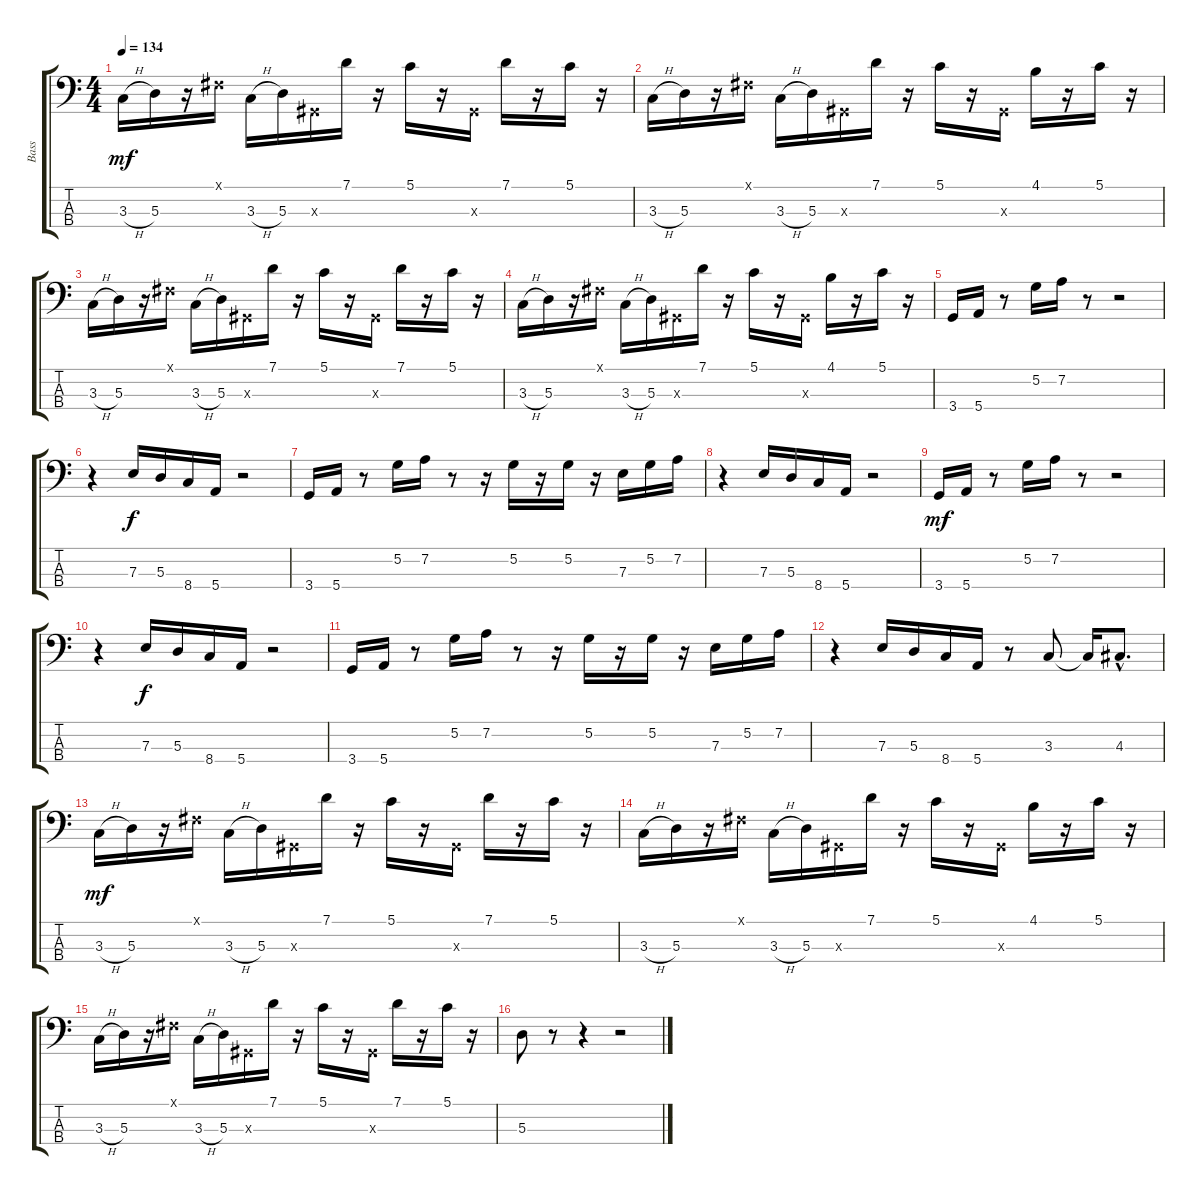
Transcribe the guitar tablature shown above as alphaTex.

\track ("Bass" "Bass") {instrument slapbass1}
\staff {score tabs}
\tuning (G2 D2 A1 E1) {hide}
\ts (4 4)
\tempo 134
\clef f4
\ks c
3.3{h}.16{dy mf} 5.3.16 r.16 -1.1{x}.16 3.3{h}.16 5.3.16 -1.3{x}.16 7.1.16 r.16 5.1.16 r.16 -1.3{x}.16 7.1.16 r.16 5.1.16 r.16 |
3.3{h}.16 5.3.16 r.16 -1.1{x}.16 3.3{h}.16 5.3.16 -1.3{x}.16 7.1.16 r.16 5.1.16 r.16 -1.3{x}.16 4.1.16 r.16 5.1.16 r.16 |
3.3{h}.16 5.3.16 r.16 -1.1{x}.16 3.3{h}.16 5.3.16 -1.3{x}.16 7.1.16 r.16 5.1.16 r.16 -1.3{x}.16 7.1.16 r.16 5.1.16 r.16 |
3.3{h}.16 5.3.16 r.16 -1.1{x}.16 3.3{h}.16 5.3.16 -1.3{x}.16 7.1.16 r.16 5.1.16 r.16 -1.3{x}.16 4.1.16 r.16 5.1.16 r.16 |
3.4.16{instrument electricbassfinger} 5.4.16 r.8 5.2.16 7.2.16 r.8 r.2 |
r.4 7.3.16{dy f} 5.3.16 8.4.16 5.4.16 r.2 |
3.4.16 5.4.16 r.8 5.2.16 7.2.16 r.8 r.16 5.2.16 r.16 5.2.16 r.16 7.3.16 5.2.16 7.2.16 |
r.4 7.3.16 5.3.16 8.4.16 5.4.16 r.2 |
3.4.16{dy mf} 5.4.16 r.8 5.2.16 7.2.16 r.8 r.2 |
r.4 7.3.16{dy f} 5.3.16 8.4.16 5.4.16 r.2 |
3.4.16 5.4.16 r.8 5.2.16 7.2.16 r.8 r.16 5.2.16 r.16 5.2.16 r.16 7.3.16 5.2.16 7.2.16 |
r.4 7.3.16 5.3.16 8.4.16 5.4.16 r.8 3.3.8 3.3{t}.16 4.3{hac}.8{d} |
3.3{h}.16{dy mf instrument slapbass1} 5.3.16 r.16 -1.1{x}.16 3.3{h}.16 5.3.16 -1.3{x}.16 7.1.16 r.16 5.1.16 r.16 -1.3{x}.16 7.1.16 r.16 5.1.16 r.16 |
3.3{h}.16 5.3.16 r.16 -1.1{x}.16 3.3{h}.16 5.3.16 -1.3{x}.16 7.1.16 r.16 5.1.16 r.16 -1.3{x}.16 4.1.16 r.16 5.1.16 r.16 |
3.3{h}.16 5.3.16 r.16 -1.1{x}.16 3.3{h}.16 5.3.16 -1.3{x}.16 7.1.16 r.16 5.1.16 r.16 -1.3{x}.16 7.1.16 r.16 5.1.16 r.16 |
5.3.8 r.8 r.4 r.2
